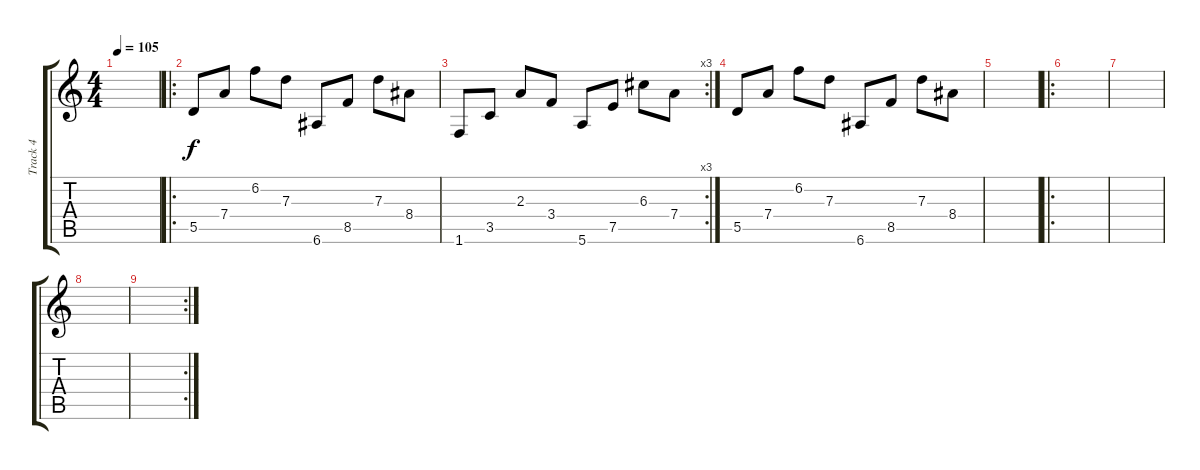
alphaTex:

\track ("Track 4" "Track 4") {instrument acousticguitarsteel}
\staff {score tabs}
\tuning (E4 B3 G3 D3 A2 E2) {hide}
\ts (4 4)
\tempo 105
\clef g2
\ks c
|
\ro
5.5.8 7.4.8 6.2.8 7.3.8 6.6.8 8.5.8 7.3.8 8.4.8 |
\rc 3
1.6.8 3.5.8 2.3.8 3.4.8 5.6.8 7.5.8 6.3.8 7.4.8 |
5.5.8 7.4.8 6.2.8 7.3.8 6.6.8 8.5.8 7.3.8 8.4.8 |
|
\ro
|
|
|
\rc 2
